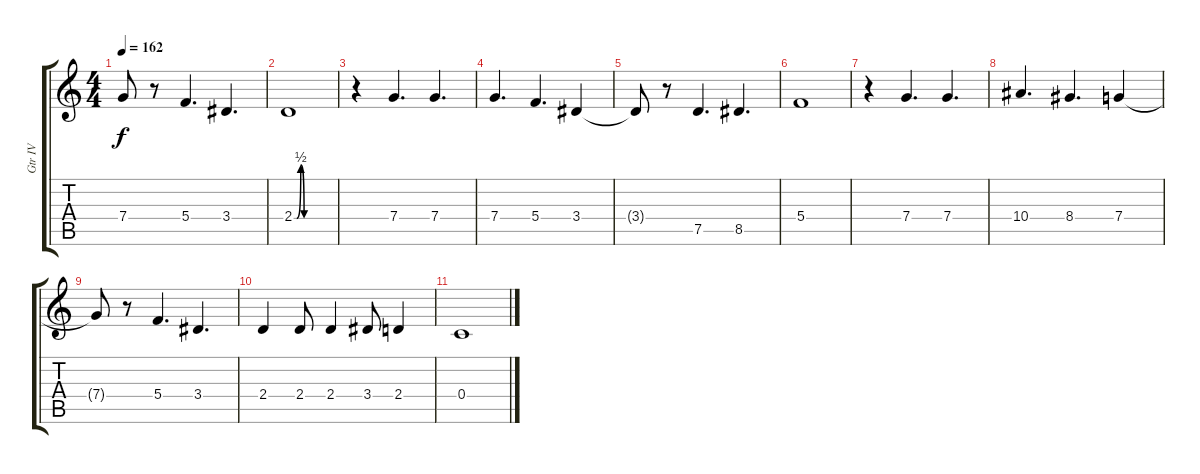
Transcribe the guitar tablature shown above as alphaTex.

\track ("Gtr IV" "Gtr IV") {instrument distortionguitar}
\staff {score tabs}
\tuning (D4 A3 F3 C3 G2 C2) {hide}
\ts (4 4)
\tempo 162
\clef g2
\ks c
7.4{t}.8{dy f} r.8 5.4.4{d} 3.4.4{d} |
2.4{be (custom 0 0 4 0 10 2 15 0 30 0 45 0 60 0)}.1 |
r.4 7.4.4{d} 7.4.4{d} |
7.4.4{d} 5.4.4{d} 3.4.4 |
3.4{t}.8 r.8 7.5.4{d} 8.5.4{d} |
5.4.1 |
r.4 7.4.4{d} 7.4.4{d} |
10.4.4{d} 8.4.4{d} 7.4.4 |
7.4{t}.8 r.8 5.4.4{d} 3.4.4{d} |
2.4.4 2.4.8 2.4.4 3.4.8 2.4.4 |
0.4.1
